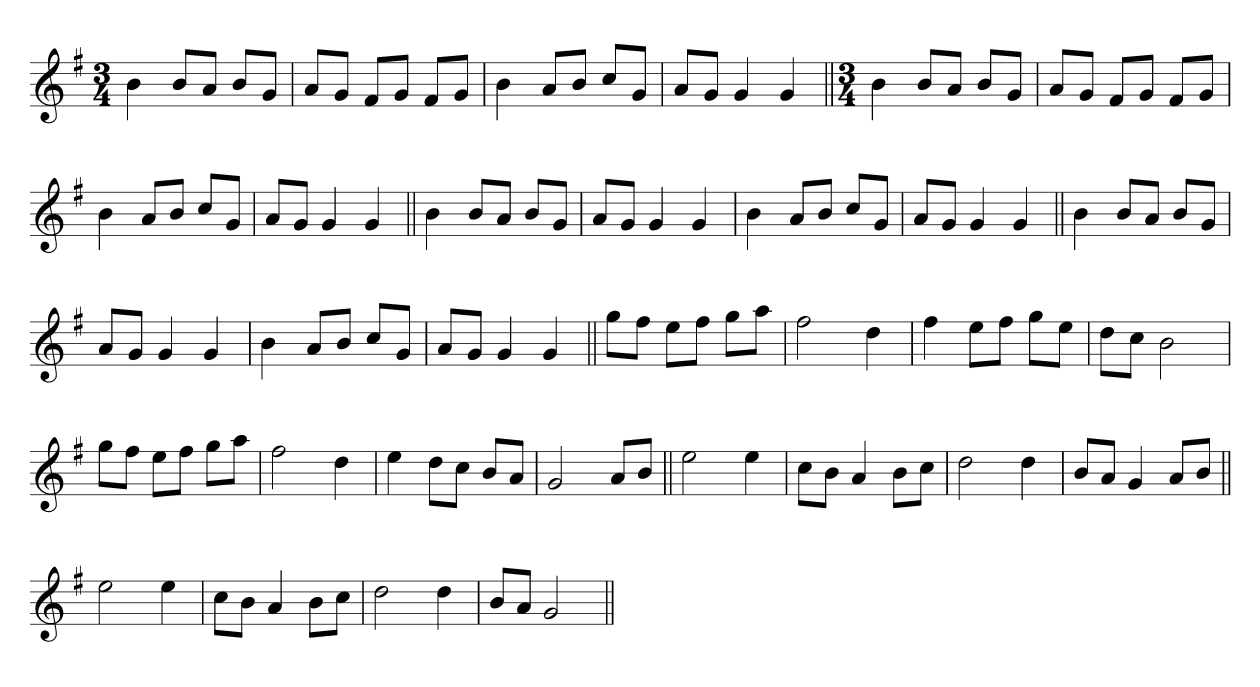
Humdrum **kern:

**kern
*part1
*staff1
*clefG2
*k[f#]
*G:
*M3/4
=1
4b
8bL
8aJ
8bL
8gJ
=
8aL
8gJ
8f#L
8gJ
8f#L
8gJ
=
4b
8aL
8bJ
8ccL
8gJ
=
8aL
8gJ
4g
4g
=||
*M3/4
4b
8bL
8aJ
8bL
8gJ
=
8aL
8gJ
8f#L
8gJ
8f#L
8gJ
=
4b
8aL
8bJ
8ccL
8gJ
=
8aL
8gJ
4g
4g
=||
4b
8bL
8aJ
8bL
8gJ
=
8aL
8gJ
4g
4g
=
4b
8aL
8bJ
8ccL
8gJ
=
8aL
8gJ
4g
4g
=||
4b
8bL
8aJ
8bL
8gJ
=
8aL
8gJ
4g
4g
=
4b
8aL
8bJ
8ccL
8gJ
=
8aL
8gJ
4g
4g
=||
8ggL
8ff#J
8eeL
8ff#J
8ggL
8aaJ
=
2ff#
4dd
=
4ff#
8eeL
8ff#J
8ggL
8eeJ
=
8ddL
8ccJ
2b
=
8ggL
8ff#J
8eeL
8ff#J
8ggL
8aaJ
=
2ff#
4dd
=
4ee
8ddL
8ccJ
8bL
8aJ
=
2g
8aL
8bJ
=||
2ee
4ee
=
8ccL
8bJ
4a
8bL
8ccJ
=
2dd
4dd
=
8bL
8aJ
4g
8aL
8bJ
=||
2ee
4ee
=
8ccL
8bJ
4a
8bL
8ccJ
=
2dd
4dd
=
8bL
8aJ
2g
=||
*-
